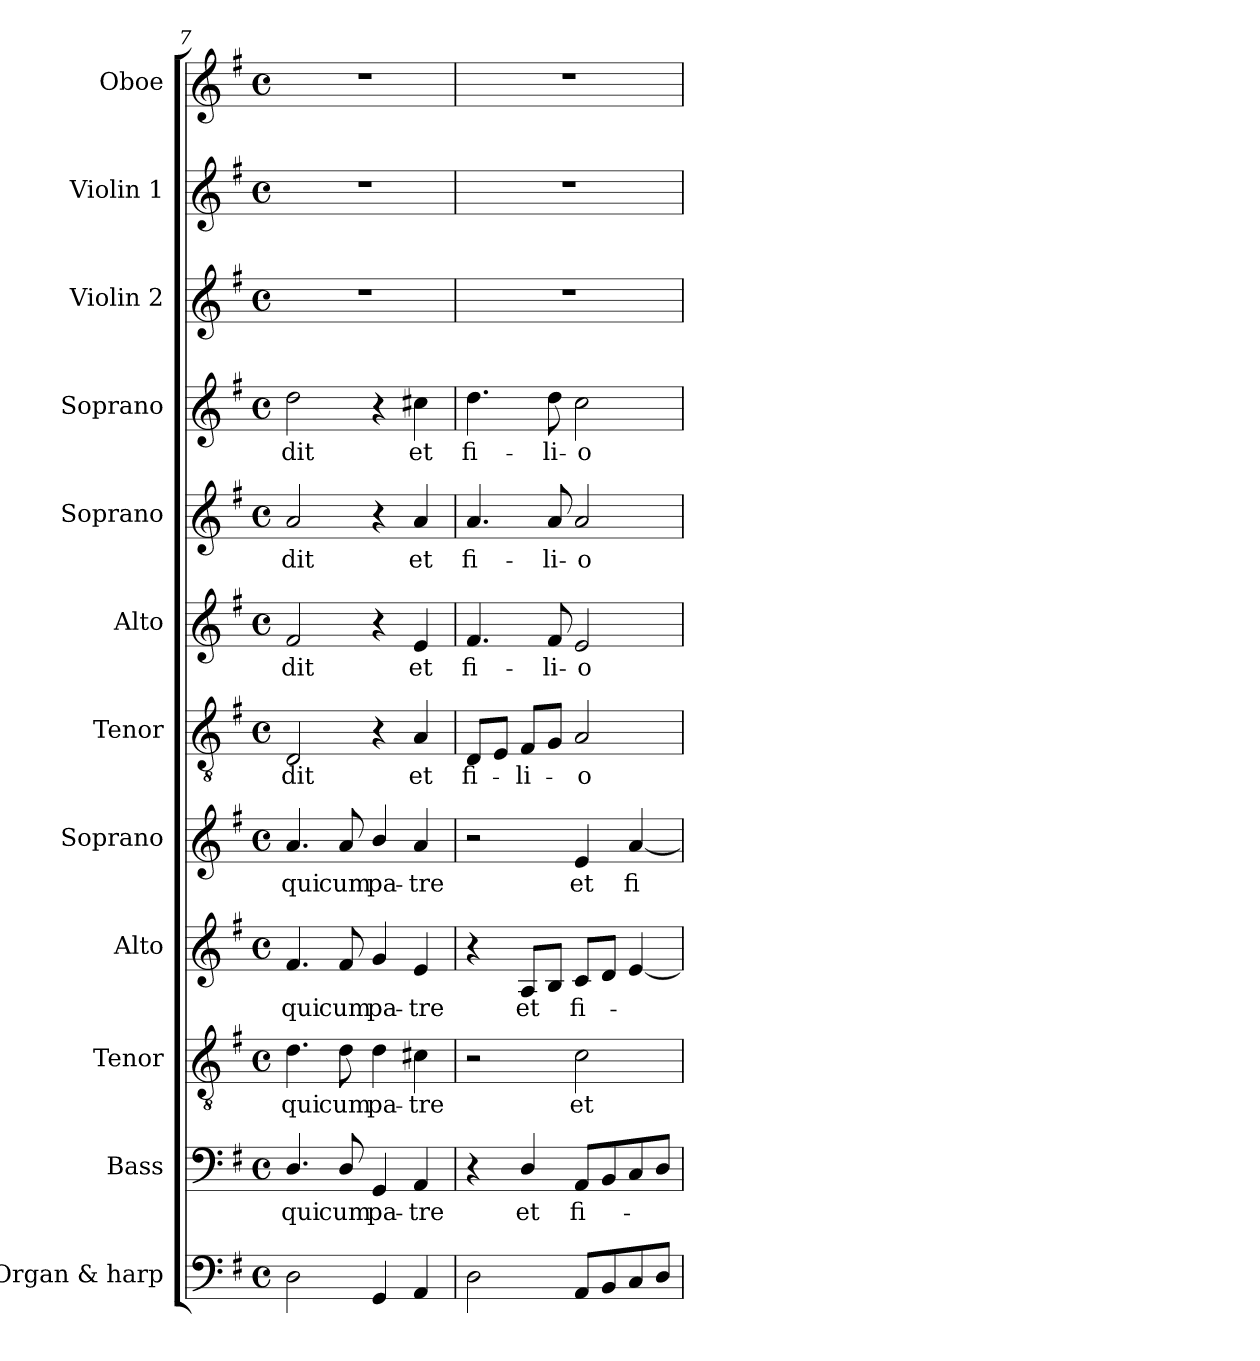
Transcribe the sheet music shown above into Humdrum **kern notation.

**kern	**kern	**text	**kern	**text	**kern	**text	**kern	**text	**kern	**text	**kern	**text	**kern	**text	**kern	**text	**kern	**kern	**kern
*part12	*part11	*part11	*part10	*part10	*part9	*part9	*part8	*part8	*part7	*part7	*part6	*part6	*part5	*part5	*part4	*part4	*part3	*part2	*part1
*staff12	*staff11	*staff11	*staff10	*staff10	*staff9	*staff9	*staff8	*staff8	*staff7	*staff7	*staff6	*staff6	*staff5	*staff5	*staff4	*staff4	*staff3	*staff2	*staff1
*I"Organ & harp	*I"Bass	*	*I"Tenor	*	*I"Alto	*	*I"Soprano	*	*I"Tenor	*	*I"Alto	*	*I"Soprano	*	*I"Soprano	*	*I"Violin 2	*I"Violin 1	*I"Oboe
*I'Org. & H.	*I'B.	*	*I'T.	*	*I'A.	*	*I'S.	*	*I'T.	*	*I'A.	*	*I'S.	*	*I'S.	*	*I'Vln. 2	*I'Vln. 1	*I'Ob.
!!LO:PB:g=z
*clefF4	*clefF4	*	*clefGv2	*	*clefG2	*	*clefG2	*	*clefGv2	*	*clefG2	*	*clefG2	*	*clefG2	*	*clefG2	*clefG2	*clefG2
*	*	*	*ITrd7c12	*	*	*	*	*	*ITrd7c12	*	*	*	*	*	*	*	*	*	*
*k[f#]	*k[f#]	*	*k[f#]	*	*k[f#]	*	*k[f#]	*	*k[f#]	*	*k[f#]	*	*k[f#]	*	*k[f#]	*	*k[f#]	*k[f#]	*k[f#]
*G:	*G:	*	*G:	*	*G:	*	*G:	*	*G:	*	*G:	*	*G:	*	*G:	*	*G:	*G:	*G:
*M4/4	*M4/4	*	*M4/4	*	*M4/4	*	*M4/4	*	*M4/4	*	*M4/4	*	*M4/4	*	*M4/4	*	*M4/4	*M4/4	*M4/4
*met(c)	*met(c)	*	*met(c)	*	*met(c)	*	*met(c)	*	*met(c)	*	*met(c)	*	*met(c)	*	*met(c)	*	*met(c)	*met(c)	*met(c)
=7	=7	=7	=7	=7	=7	=7	=7	=7	=7	=7	=7	=7	=7	=7	=7	=7	=7	=7	=7
!	!	!LO:LY:b:color=#000000	!	!	!	!	!	!	!	!	!	!	!	!	!	!	!	!	!
!	!	!	!	!LO:LY:b:color=#000000	!	!	!	!	!	!	!	!	!	!	!	!	!	!	!
!	!	!	!	!	!	!LO:LY:b:color=#000000	!	!	!	!	!	!	!	!	!	!	!	!	!
!	!	!	!	!	!	!	!	!LO:LY:b:color=#000000	!	!	!	!	!	!	!	!	!	!	!
!	!	!	!	!	!	!	!	!	!	!LO:LY:b:color=#000000	!	!	!	!	!	!	!	!	!
!	!	!	!	!	!	!	!	!	!	!	!	!LO:LY:b:color=#000000	!	!	!	!	!	!	!
!	!	!	!	!	!	!	!	!	!	!	!	!	!	!LO:LY:b:color=#000000	!	!	!	!	!
!	!	!	!	!	!	!	!	!	!	!	!	!	!	!	!	!LO:LY:b:color=#000000	!	!	!
2Di\	4.Di/	qui	4.Di\	qui	4.f#i/	qui	4.ai/	qui	2DDi/	-dit	2f#i/	-dit	2ai/	-dit	2ddi\	-dit	1r	1r	1r
!	!	!LO:LY:b:color=#000000	!	!	!	!	!	!	!	!	!	!	!	!	!	!	!	!	!
!	!	!	!	!LO:LY:b:color=#000000	!	!	!	!	!	!	!	!	!	!	!	!	!	!	!
!	!	!	!	!	!	!LO:LY:b:color=#000000	!	!	!	!	!	!	!	!	!	!	!	!	!
!	!	!	!	!	!	!	!	!LO:LY:b:color=#000000	!	!	!	!	!	!	!	!	!	!	!
.	8Di/	cum	8Di\	cum	8f#i/	cum	8ai/	cum	.	.	.	.	.	.	.	.	.	.	.
!	!	!LO:LY:b:color=#000000	!	!	!	!	!	!	!	!	!	!	!	!	!	!	!	!	!
!	!	!	!	!LO:LY:b:color=#000000	!	!	!	!	!	!	!	!	!	!	!	!	!	!	!
!	!	!	!	!	!	!LO:LY:b:color=#000000	!	!	!	!	!	!	!	!	!	!	!	!	!
!	!	!	!	!	!	!	!	!LO:LY:b:color=#000000	!	!	!	!	!	!	!	!	!	!	!
4GGi/	4GGi/	pa-	4Di\	pa-	4gi/	pa-	4bi/	pa-	4r	.	4r	.	4r	.	4r	.	.	.	.
!	!	!LO:LY:b:color=#000000	!	!	!	!	!	!	!	!	!	!	!	!	!	!	!	!	!
!	!	!	!	!LO:LY:b:color=#000000	!	!	!	!	!	!	!	!	!	!	!	!	!	!	!
!	!	!	!	!	!	!LO:LY:b:color=#000000	!	!	!	!	!	!	!	!	!	!	!	!	!
!	!	!	!	!	!	!	!	!LO:LY:b:color=#000000	!	!	!	!	!	!	!	!	!	!	!
!	!	!	!	!	!	!	!	!	!	!LO:LY:b:color=#000000	!	!	!	!	!	!	!	!	!
!	!	!	!	!	!	!	!	!	!	!	!	!LO:LY:b:color=#000000	!	!	!	!	!	!	!
!	!	!	!	!	!	!	!	!	!	!	!	!	!	!LO:LY:b:color=#000000	!	!	!	!	!
!	!	!	!	!	!	!	!	!	!	!	!	!	!	!	!	!LO:LY:b:color=#000000	!	!	!
4AAi/	4AAi/	-tre	4C#Xi\	-tre	4ei/	-tre	4ai/	-tre	4AAi/	et	4ei/	et	4ai/	et	4cc#Xi\	et	.	.	.
=8	=8	=8	=8	=8	=8	=8	=8	=8	=8	=8	=8	=8	=8	=8	=8	=8	=8	=8	=8
!	!	!	!	!	!	!	!	!	!	!LO:LY:b:color=#000000	!	!	!	!	!	!	!	!	!
!	!	!	!	!	!	!	!	!	!	!	!	!LO:LY:b:color=#000000	!	!	!	!	!	!	!
!	!	!	!	!	!	!	!	!	!	!	!	!	!	!LO:LY:b:color=#000000	!	!	!	!	!
!	!	!	!	!	!	!	!	!	!	!	!	!	!	!	!	!LO:LY:b:color=#000000	!	!	!
2Di\	4r	.	2r	.	4r	.	2r	.	8DDi/L	fi-	4.f#i/	fi-	4.ai/	fi-	4.ddi\	fi-	1r	1r	1r
.	.	.	.	.	.	.	.	.	8EEi/J	.	.	.	.	.	.	.	.	.	.
!	!	!LO:LY:b:color=#000000	!	!	!	!	!	!	!	!	!	!	!	!	!	!	!	!	!
!	!	!	!	!	!	!LO:LY:b:color=#000000	!	!	!	!	!	!	!	!	!	!	!	!	!
!	!	!	!	!	!	!	!	!	!	!LO:LY:b:color=#000000	!	!	!	!	!	!	!	!	!
.	4Di/	et	.	.	8Ai/L	et	.	.	8FF#i/L	-li-	.	.	.	.	.	.	.	.	.
!	!	!	!	!	!	!	!	!	!	!	!	!LO:LY:b:color=#000000	!	!	!	!	!	!	!
!	!	!	!	!	!	!	!	!	!	!	!	!	!	!LO:LY:b:color=#000000	!	!	!	!	!
!	!	!	!	!	!	!	!	!	!	!	!	!	!	!	!	!LO:LY:b:color=#000000	!	!	!
.	.	.	.	.	8Bi/J	.	.	.	8GGi/J	.	8f#i/	-li-	8ai/	-li-	8ddi\	-li-	.	.	.
!	!	!LO:LY:b:color=#000000	!	!	!	!	!	!	!	!	!	!	!	!	!	!	!	!	!
!	!	!	!	!LO:LY:b:color=#000000	!	!	!	!	!	!	!	!	!	!	!	!	!	!	!
!	!	!	!	!	!	!LO:LY:b:color=#000000	!	!	!	!	!	!	!	!	!	!	!	!	!
!	!	!	!	!	!	!	!	!LO:LY:b:color=#000000	!	!	!	!	!	!	!	!	!	!	!
!	!	!	!	!	!	!	!	!	!	!LO:LY:b:color=#000000	!	!	!	!	!	!	!	!	!
!	!	!	!	!	!	!	!	!	!	!	!	!LO:LY:b:color=#000000	!	!	!	!	!	!	!
!	!	!	!	!	!	!	!	!	!	!	!	!	!	!LO:LY:b:color=#000000	!	!	!	!	!
!	!	!	!	!	!	!	!	!	!	!	!	!	!	!	!	!LO:LY:b:color=#000000	!	!	!
8AAi/L	8AAi/L	fi-	2Ci\	et	8ci/L	fi-	4ei/	et	2AAi/	-o	2ei/	-o	2ai/	-o	2cci\	-o	.	.	.
8BBi/	8BBi/	.	.	.	8di/J	.	.	.	.	.	.	.	.	.	.	.	.	.	.
!	!	!	!	!	!	!	!	!LO:LY:b:color=#000000	!	!	!	!	!	!	!	!	!	!	!
8Ci/	8Ci/	.	.	.	[4ei/	.	[4ai/	fi-	.	.	.	.	.	.	.	.	.	.	.
8Di/J	8Di/J	.	.	.	.	.	.	.	.	.	.	.	.	.	.	.	.	.	.
=	=	=	=	=	=	=	=	=	=	=	=	=	=	=	=	=	=	=	=
*-	*-	*-	*-	*-	*-	*-	*-	*-	*-	*-	*-	*-	*-	*-	*-	*-	*-	*-	*-
